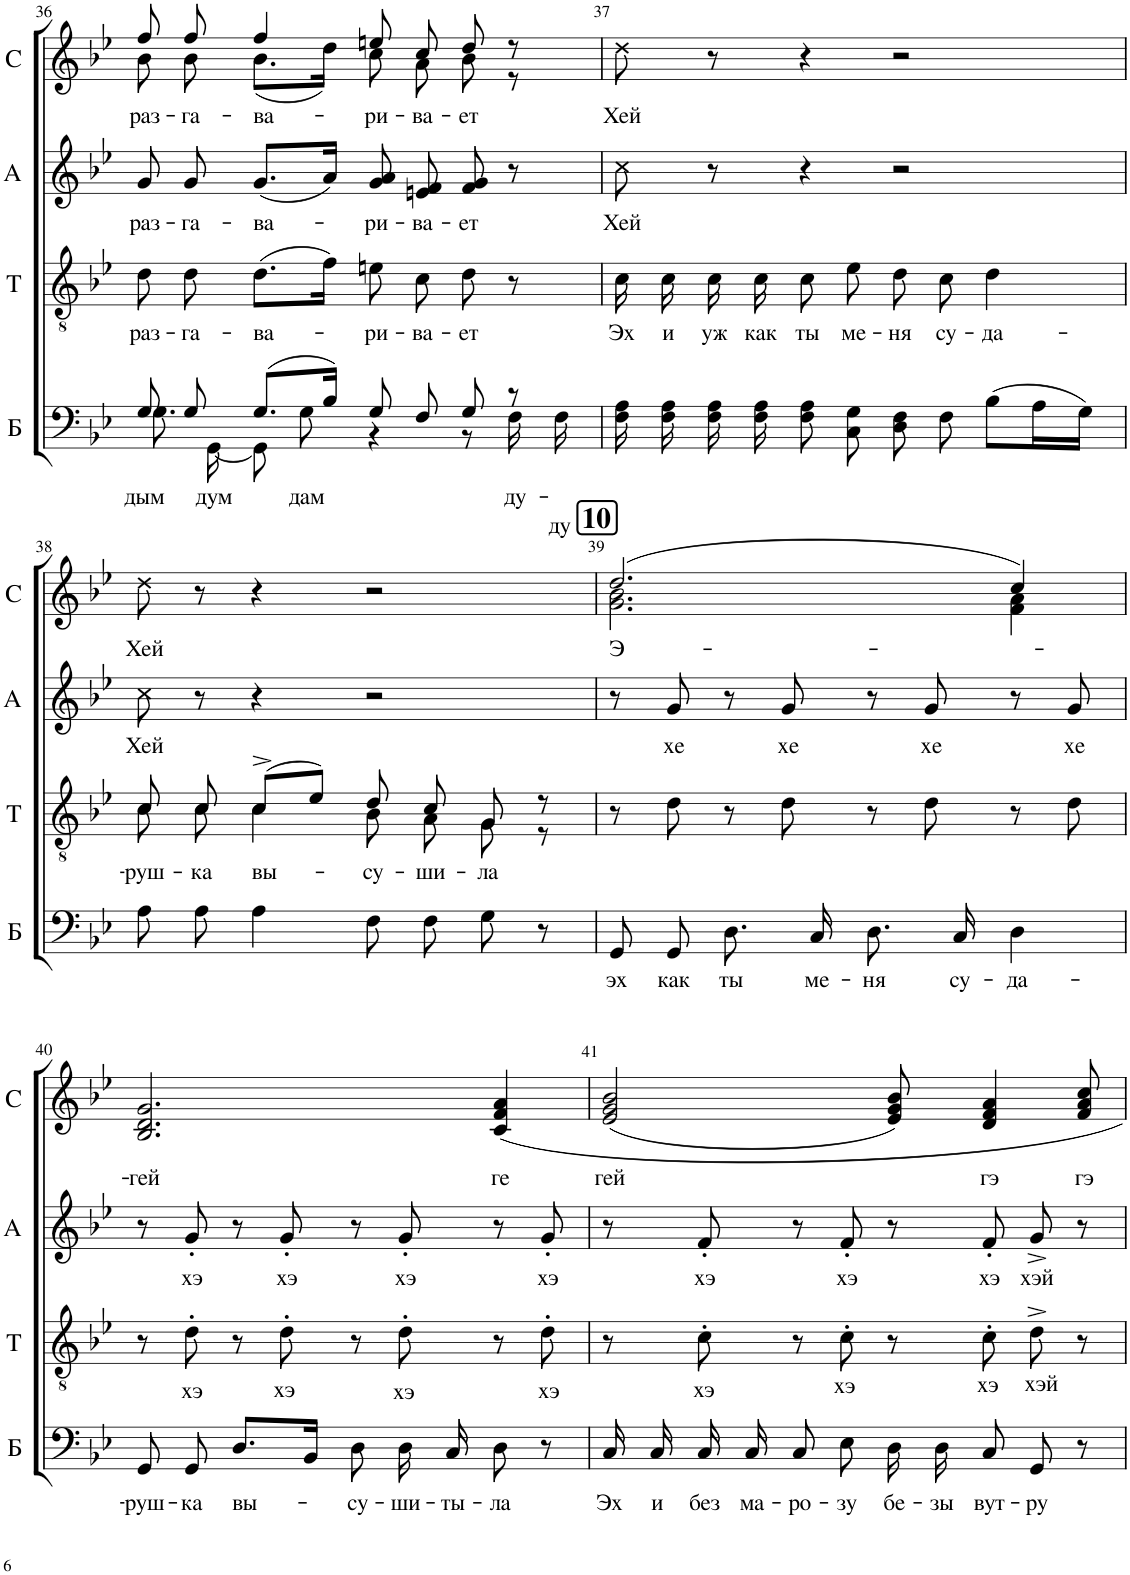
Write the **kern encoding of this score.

**kern	**text	**text	**kern	**text	**kern	**text	**kern	**text
*part4	*part4	*part4	*part3	*part3	*part2	*part2	*part1	*part1
*staff4	*staff4	*staff4	*staff3	*staff3	*staff2	*staff2	*staff1	*staff1
*I"Бас	*	*	*I"Тенор	*	*I"Альт	*	*I"Сопрано	*
*clefF4	*	*	*clefGv2	*	*clefG2	*	*clefG2	*
*k[b-e-]	*	*	*k[b-e-]	*	*k[b-e-]	*	*k[b-e-]	*
*M4/4	*	*	*M4/4	*	*M4/4	*	*M4/4	*
*met(c)	*	*	*met(c)	*	*met(c)	*	*met(c)	*
!!LO:REH:place=s1:a:B:cj:fs=14:t=9
=35	=35	=35	=35	=35	=35	=35	=35	=35
*^	*	*	*	*	*	*	*	*
!	!	!LO:LY:b	!	!	!LO:LY:b	!	!LO:LY:b	!	!LO:LY:b
*	*	*	*	*	*	*	*	*^	*
8G/	8.G\	дым,	.	8G/	сва-	8g/	сва-	(2.dd/	(2.g\	У
!	!	!	!	!	!LO:LY:b	!	!LO:LY:b	!	!	!
8G/	.	.	.	8G/	-и-	8g/	-и-	.	.	.
!	!	!LO:LY:b	!	!	!	!	!	!	!	!
.	[16GG\	дум	.	.	.	.	.	.	.	.
!	!	!	!	!	!LO:LY:b	!	!LO:LY:b	!	!	!
8.G/	8GG\]	.	.	8.d\	-кру-	8.g/	-кру-	.	.	.
!	!	!LO:LY:b	!	!	!	!	!	!	!	!
.	8G\	дам	.	.	.	.	.	.	.	.
!	!	!	!	!	!LO:LY:b	!	!LO:LY:b	!	!	!
16G/	.	.	.	16c\	-пы-	16f/	-пы-	.	.	.
!	!	!	!	!	!LO:LY:b	!	!LO:LY:b	!	!	!
8G/	4r	.	.	8d\	-на-	8g/	-на-	.	.	.
!	!	!	!	!	!LO:LY:b	!	!LO:LY:b	!	!	!
8G/	.	.	.	(16d\LL	-и	(16g/LL	-и	.	.	.
.	.	.	.	16c\JJ)	.	16f/JJ)	.	.	.	.
!	!	!	!	!	!LO:LY:b	!	!LO:LY:b	!	!	!
8G/	8r	.	.	8d\	ре-	8f/	ре-	4een/)	4a\)	.
!	!	!LO:LY:b	!	!	!LO:LY:b	!	!LO:LY:b	!	!	!
8G/	16G\LL	ду	.	8d\	-чи	8f/	-чи	.	.	.
!	!	!LO:LY:b	!	!	!	!	!	!	!	!
.	16F\JJ	ду	.	.	.	.	.	.	.	.
!!LO:PB:g=z	!!
=36	=36	=36	=36	=36	=36	=36	=36	=36	=36	=36
!	!	!LO:LY:b	!	!	!LO:LY:b	!	!LO:LY:b	!	!	!LO:LY:b
8G/	8.G\	дым	.	8d\	раз-	8g/	раз-	8ff/	8b-\	раз-
!	!	!	!	!	!LO:LY:b	!	!LO:LY:b	!	!	!LO:LY:b
8G/	.	.	.	8d\	-га-	8g/	-га-	8ff/	8b-\	-га-
!	!	!LO:LY:b	!	!	!	!	!	!	!	!
.	[16GG\	дум	.	.	.	.	.	.	.	.
!	!	!	!	!	!LO:LY:b	!	!LO:LY:b	!	!	!LO:LY:b
(8.G/L	8GG\]	.	.	(8.d\L	-ва-	(8.g/L	-ва-	4ff/	(8.b-\L	-ва-
!	!	!LO:LY:b	!	!	!	!	!	!	!	!
.	8G\	дам	.	.	.	.	.	.	.	.
16B-/Jk)	.	.	.	16f\Jk)	.	16a/Jk)	.	.	16dd\Jk)	.
!	!	!	!	!	!LO:LY:b	!	!LO:LY:b	!	!	!LO:LY:b
8G/	4r	.	.	8en\	-ри-	8g/ 8a/	-ри-	8een/	8cc\	-ри-
!	!	!	!	!	!LO:LY:b	!	!LO:LY:b	!	!	!LO:LY:b
8F/	.	.	.	8c\	-ва-	8en/ 8f/	-ва-	8cc/	8a\	-ва-
!	!	!	!	!	!LO:LY:b	!	!LO:LY:b	!	!	!LO:LY:b
8G/	8r	.	.	8d\	-ет	8f/ 8g/	-ет	8dd/	8b-\	-ет
!	!	!LO:LY:b	!	!	!	!	!	!	!	!
8r	16F\	ду-	.	8r	.	8r	.	8r	8r	.
!	!	!	!LO:LY:b	!	!	!	!	!	!	!
.	16F\	.	ду	.	.	.	.	.	.	.
*	*	*	*	*	*	*	*	*v	*v	*
=37	=37	=37	=37	=37	=37	=37	=37	=37	=37
!	!	!	!	!	!LO:LY:b	!	!LO:LY:b	!	!LO:LY:b
*v	*v	*	*	*	*	*	*	*	*
16F\ 16A\	.	.	16c\	Эх	8cc\	Хей	8dd\	Хей
!	!	!	!	!LO:LY:b	!	!	!	!
16F\ 16A\	.	.	16c\	и	.	.	.	.
!	!	!	!	!LO:LY:b	!	!	!	!
16F\ 16A\	.	.	16c\	уж	8r	.	8r	.
!	!	!	!	!LO:LY:b	!	!	!	!
16F\ 16A\	.	.	16c\	как	.	.	.	.
!	!	!	!	!LO:LY:b	!	!	!	!
8F\ 8A\	.	.	8c\	ты	4r	.	4r	.
!	!	!	!	!LO:LY:b	!	!	!	!
8C\ 8G\	.	.	8e-\	ме-	.	.	.	.
!	!	!	!	!LO:LY:b	!	!	!	!
8D\ 8F\	.	.	8d\	-ня	2r	.	2r	.
!	!	!	!	!LO:LY:b	!	!	!	!
8F\	.	.	8c\	су-	.	.	.	.
!	!	!	!	!LO:LY:b	!	!	!	!
(8B-\L	.	.	4d\	-да-	.	.	.	.
16A\L	.	.	.	.	.	.	.	.
16G\JJ)	.	.	.	.	.	.	.	.
!!LO:LB:g=z
=38	=38	=38	=38	=38	=38	=38	=38	=38
!	!	!	!	!LO:LY:b	!	!LO:LY:b	!	!LO:LY:b
*	*	*	*^	*	*	*	*	*
8A\	.	.	8c/	8c\	-руш-	8cc\	Хей	8dd\	Хей
!	!	!	!	!	!LO:LY:b	!	!	!	!
8A\	.	.	8c/	8c\	-ка	8r	.	8r	.
!	!	!	!	!	!LO:LY:b	!	!	!	!
4A\	.	.	(8c^/L	4c\	вы-	4r	.	4r	.
.	.	.	8e-/J)	.	.	.	.	.	.
!	!	!	!	!	!LO:LY:b	!	!	!	!
8F\	.	.	8d/	8B-\	-су-	2r	.	2r	.
!	!	!	!	!	!LO:LY:b	!	!	!	!
8F\	.	.	8c/	8A\	-ши-	.	.	.	.
!	!	!	!	!	!LO:LY:b	!	!	!	!
8G\	.	.	8G/	8G\	-ла	.	.	.	.
8r	.	.	8r	8r	.	.	.	.	.
!!LO:REH:place=s1:a:B:cj:fs=14:t=10
=39	=39	=39	=39	=39	=39	=39	=39	=39	=39
!	!LO:LY:b	!	!	!	!	!	!	!	!LO:LY:b
*	*	*	*v	*v	*	*	*	*^	*
8GG/	эх	.	8r	.	8r	.	(2.dd/	2.g\ 2.b-\	Э-
!	!LO:LY:b	!	!	!	!	!LO:LY:b	!	!	!
8GG/	как	.	8d\	.	8g/	хе	.	.	.
!	!LO:LY:b	!	!	!	!	!	!	!	!
8.D\	ты	.	8r	.	8r	.	.	.	.
!	!	!	!	!	!	!LO:LY:b	!	!	!
.	.	.	8d\	.	8g/	хе	.	.	.
!	!LO:LY:b	!	!	!	!	!	!	!	!
16C/	ме-	.	.	.	.	.	.	.	.
!	!LO:LY:b	!	!	!	!	!	!	!	!
8.D\	-ня	.	8r	.	8r	.	.	.	.
!	!	!	!	!	!	!LO:LY:b	!	!	!
.	.	.	8d\	.	8g/	хе	.	.	.
!	!LO:LY:b	!	!	!	!	!	!	!	!
16C/	су-	.	.	.	.	.	.	.	.
!	!LO:LY:b	!	!	!	!	!	!	!	!
4D\	-да-	.	8r	.	8r	.	4cc/)	4f\ 4a\	.
!	!	!	!	!	!	!LO:LY:b	!	!	!
.	.	.	8d\	.	8g/	хе	.	.	.
*	*	*	*	*	*	*	*v	*v	*
!!LO:LB:g=z
=40	=40	=40	=40	=40	=40	=40	=40	=40
!	!LO:LY:b	!	!	!	!	!	!	!LO:LY:b
8GG/	-руш-	.	8r	.	8r	.	2.B-/ 2.d/ 2.g/	гей
!	!LO:LY:b	!	!	!LO:LY:b	!	!LO:LY:b	!	!
8GG/	-ка	.	8d'\	хэ	8g'/	хэ	.	.
!	!LO:LY:b	!	!	!	!	!	!	!
8.D/L	вы-	.	8r	.	8r	.	.	.
!	!	!	!	!LO:LY:b	!	!LO:LY:b	!	!
.	.	.	8d'\	хэ	8g'/	хэ	.	.
16BB-/Jk	.	.	.	.	.	.	.	.
!	!LO:LY:b	!	!	!	!	!	!	!
8D\	-су-	.	8r	.	8r	.	.	.
!	!LO:LY:b	!	!	!LO:LY:b	!	!LO:LY:b	!	!
16D\	-ши-	.	8d'\	хэ	8g'/	хэ	.	.
!	!LO:LY:b	!	!	!	!	!	!	!
16C/	-ты-	.	.	.	.	.	.	.
!	!LO:LY:b	!	!	!	!	!	!	!LO:LY:b
8D\	-ла	.	8r	.	8r	.	4c/ 4f/ 4a/	ге
!	!	!	!	!LO:LY:b	!	!LO:LY:b	!	!
8r	.	.	8d'\	хэ	8g'/	хэ	.	.
=	=	=	=	=	=	=	=	=
*-	*-	*-	*-	*-	*-	*-	*-	*-
